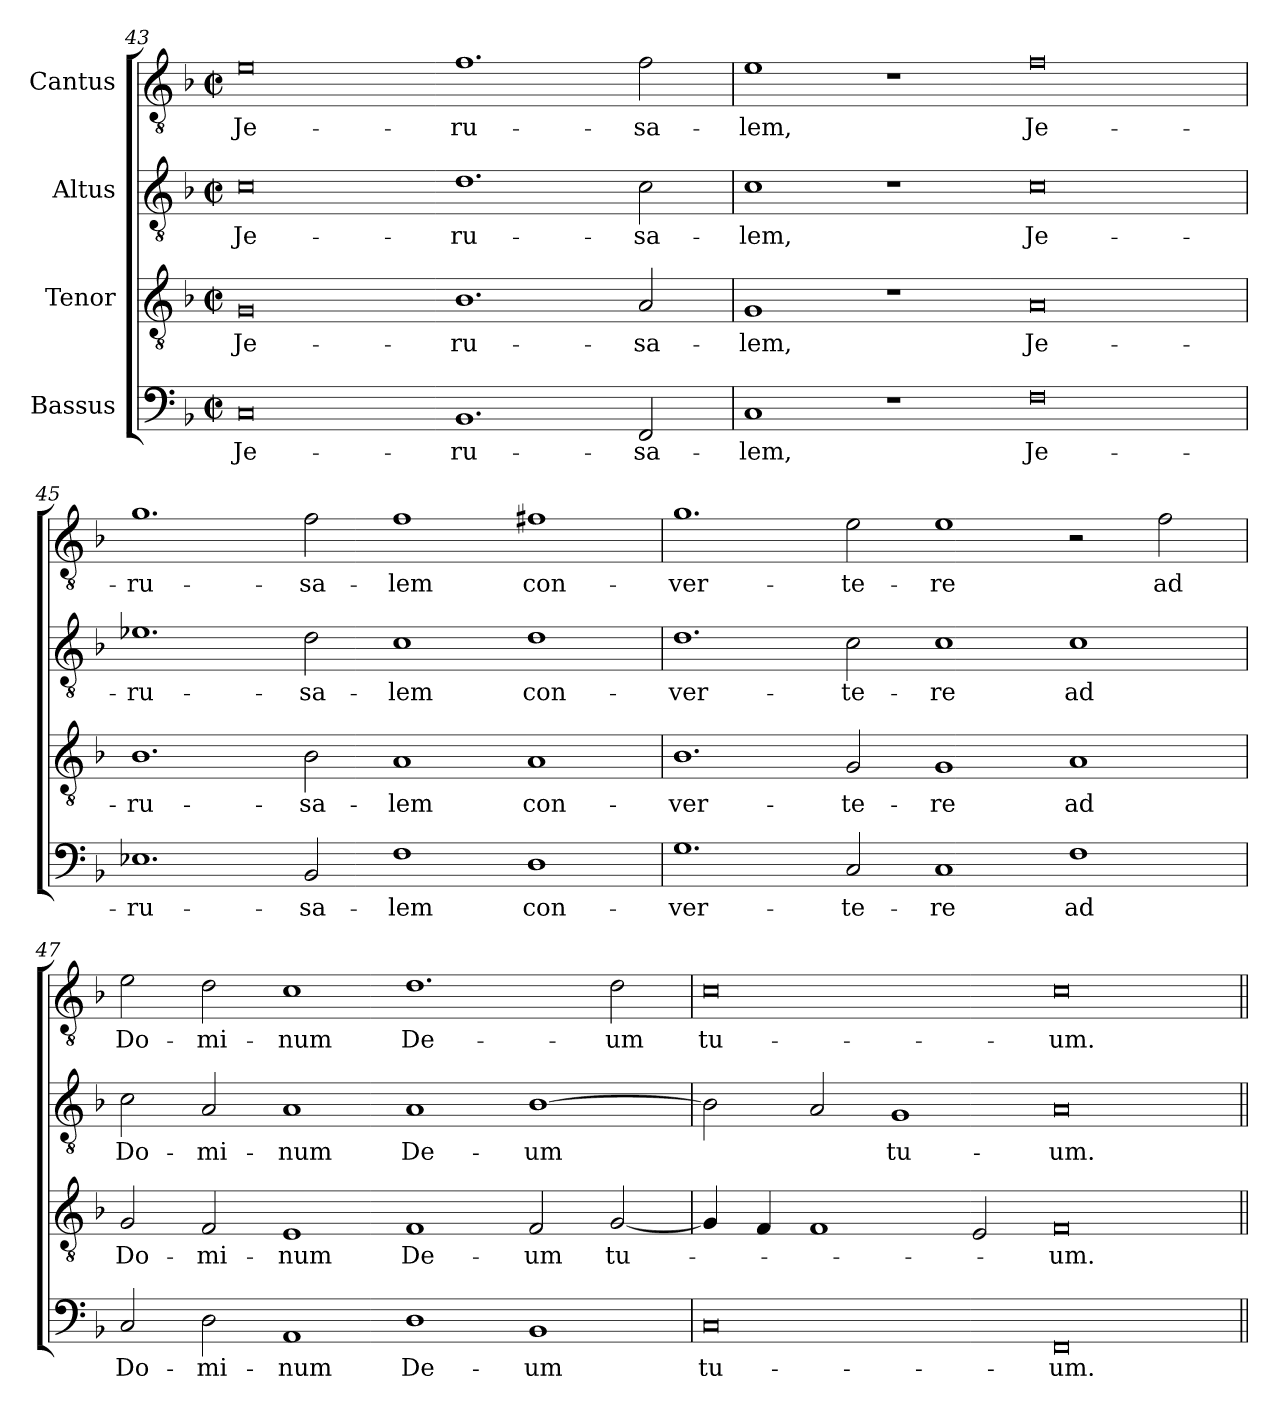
**kern	**text	**kern	**text	**kern	**text	**kern	**text
*part4	*part4	*part3	*part3	*part2	*part2	*part1	*part1
*staff4	*staff4	*staff3	*staff3	*staff2	*staff2	*staff1	*staff1
*I"Bassus	*	*I"Tenor	*	*I"Altus	*	*I"Cantus	*
!!LO:PB:g=z
*clefF4	*	*clefGv2	*	*clefGv2	*	*clefGv2	*
*k[b-]	*	*k[b-]	*	*k[b-]	*	*k[b-]	*
*F:	*	*F:	*	*F:	*	*F:	*
*M2/2	*	*M2/2	*	*M2/2	*	*M2/2	*
*met(c|)	*	*met(c|)	*	*met(c|)	*	*met(c|)	*
=43	=43	=43	=43	=43	=43	=43	=43
!	!LO:LY:b	!	!LO:LY:b	!	!LO:LY:b	!	!LO:LY:b
0C	Je-	0G	Je-	0c	Je-	0e	Je-
!	!LO:LY:b	!	!LO:LY:b	!	!LO:LY:b	!	!LO:LY:b
1.BB-	-ru-	1.B-	-ru-	1.d	-ru-	1.f	-ru-
!	!LO:LY:b	!	!LO:LY:b	!	!LO:LY:b	!	!LO:LY:b
2FF/	-sa-	2A/	-sa-	2c\	-sa-	2f\	-sa-
=44	=44	=44	=44	=44	=44	=44	=44
!	!LO:LY:b	!	!LO:LY:b	!	!LO:LY:b	!	!LO:LY:b
1C	-lem,	1G	-lem,	1c	-lem,	1e	-lem,
1r	.	1r	.	1r	.	1r	.
!	!LO:LY:b	!	!LO:LY:b	!	!LO:LY:b	!	!LO:LY:b
0F	Je-	0A	Je-	0c	Je-	0f	Je-
=45	=45	=45	=45	=45	=45	=45	=45
!	!LO:LY:b	!	!LO:LY:b	!	!LO:LY:b	!	!LO:LY:b
1.E-X	-ru-	1.B-	-ru-	1.e-X	-ru-	1.g	-ru-
!	!LO:LY:b	!	!LO:LY:b	!	!LO:LY:b	!	!LO:LY:b
2BB-/	-sa-	2B-\	-sa-	2d\	-sa-	2f\	-sa-
!	!LO:LY:b	!	!LO:LY:b	!	!LO:LY:b	!	!LO:LY:b
1F	-lem	1A	-lem	1c	-lem	1f	-lem
!	!LO:LY:b	!	!LO:LY:b	!	!LO:LY:b	!	!LO:LY:b
1D	con-	1A	con-	1d	con-	1f#X	con-
=46	=46	=46	=46	=46	=46	=46	=46
!	!LO:LY:b	!	!LO:LY:b	!	!LO:LY:b	!	!LO:LY:b
1.G	-ver-	1.B-	-ver-	1.d	-ver-	1.g	-ver-
!	!LO:LY:b	!	!LO:LY:b	!	!LO:LY:b	!	!LO:LY:b
2C/	-te-	2G/	-te-	2c\	-te-	2e\	-te-
!	!LO:LY:b	!	!LO:LY:b	!	!LO:LY:b	!	!LO:LY:b
1C	-re	1G	-re	1c	-re	1e	-re
!	!LO:LY:b	!	!LO:LY:b	!	!LO:LY:b	!	!
1F	ad	1A	ad	1c	ad	2r	.
!	!	!	!	!	!	!	!LO:LY:b
.	.	.	.	.	.	2f\	ad
=47	=47	=47	=47	=47	=47	=47	=47
!	!LO:LY:b	!	!LO:LY:b	!	!LO:LY:b	!	!LO:LY:b
2C/	Do-	2G/	Do-	2c\	Do-	2e\	Do-
!	!LO:LY:b	!	!LO:LY:b	!	!LO:LY:b	!	!LO:LY:b
2D\	-mi-	2F/	-mi-	2A/	-mi-	2d\	-mi-
!	!LO:LY:b	!	!LO:LY:b	!	!LO:LY:b	!	!LO:LY:b
1AA	-num	1E	-num	1A	-num	1c	-num
!	!LO:LY:b	!	!LO:LY:b	!	!LO:LY:b	!	!LO:LY:b
1D	De-	1F	De-	1A	De-	1.d	De-
!	!LO:LY:b	!	!LO:LY:b	!	!LO:LY:b	!	!
1BB-	-um	2F/	-um	[1B-	-um	.	.
!	!	!	!LO:LY:b	!	!	!	!LO:LY:b
.	.	[2G/	tu-	.	.	2d\	-um
=48	=48	=48	=48	=48	=48	=48	=48
!	!LO:LY:b	!	!	!	!	!	!LO:LY:b
0C	tu-	4G/]	.	2B-\]	.	0c	tu-
.	.	4F/	.	.	.	.	.
.	.	1F	.	2A/	.	.	.
!	!	!	!	!	!LO:LY:b	!	!
.	.	.	.	1G	tu-	.	.
.	.	2E/	.	.	.	.	.
!	!LO:LY:b	!	!LO:LY:b	!	!LO:LY:b	!	!LO:LY:b
0FF	-um.	0F	-um.	0A	-um.	0c	-um.
=||	=||	=||	=||	=||	=||	=||	=||
*-	*-	*-	*-	*-	*-	*-	*-
